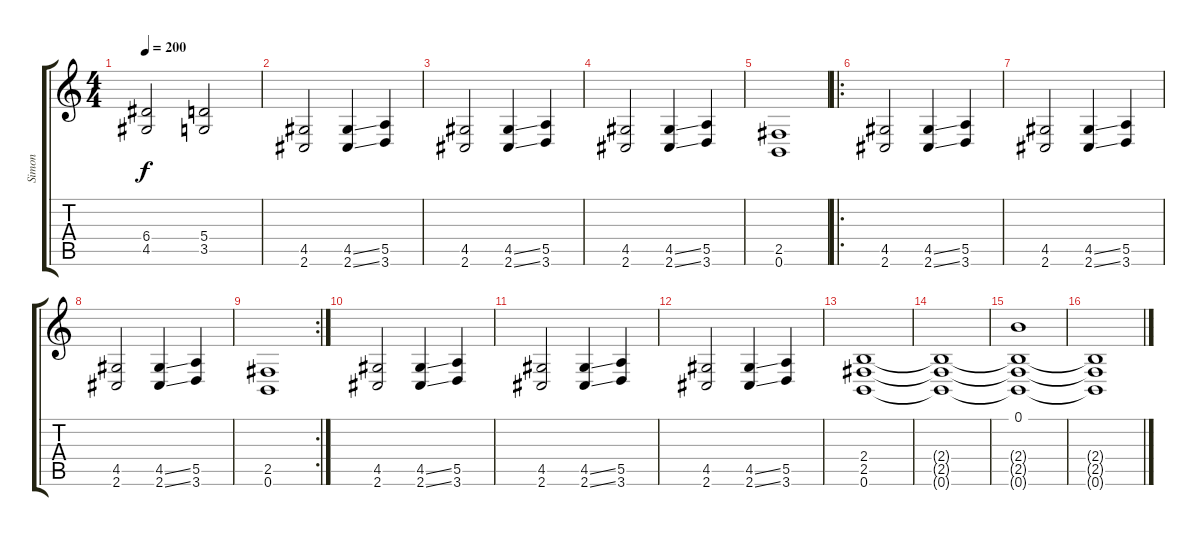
\track ("Simon" "Simon") {instrument distortionguitar}
\staff {score tabs}
\tuning (B3 Gb3 D3 A2 E2 B1) {hide}
\ts (4 4)
\tempo 200
\clef g2
\ks c
(6.4 4.5).2{dy f} (5.4 3.5).2 |
(4.5 2.6).2 (4.5{ss} 2.6{ss}).4 (5.5 3.6).4 |
(4.5 2.6).2 (4.5{ss} 2.6{ss}).4 (5.5 3.6).4 |
(4.5 2.6).2 (4.5{ss} 2.6{ss}).4 (5.5 3.6).4 |
(2.5 0.6).1 |
\ro
(4.5 2.6).2 (4.5{ss} 2.6{ss}).4 (5.5 3.6).4 |
(4.5 2.6).2 (4.5{ss} 2.6{ss}).4 (5.5 3.6).4 |
(4.5 2.6).2 (4.5{ss} 2.6{ss}).4 (5.5 3.6).4 |
\rc 2
(2.5 0.6).1 |
(4.5 2.6).2 (4.5{ss} 2.6{ss}).4 (5.5 3.6).4 |
(4.5 2.6).2 (4.5{ss} 2.6{ss}).4 (5.5 3.6).4 |
(4.5 2.6).2 (4.5{ss} 2.6{ss}).4 (5.5 3.6).4 |
(2.4 2.5 0.6).1 |
(2.4{t} 2.5{t} 0.6{t}).1 |
(0.1 2.4{t} 2.5{t} 0.6{t}).1 |
(2.4{t} 2.5{t} 0.6{t}).1
